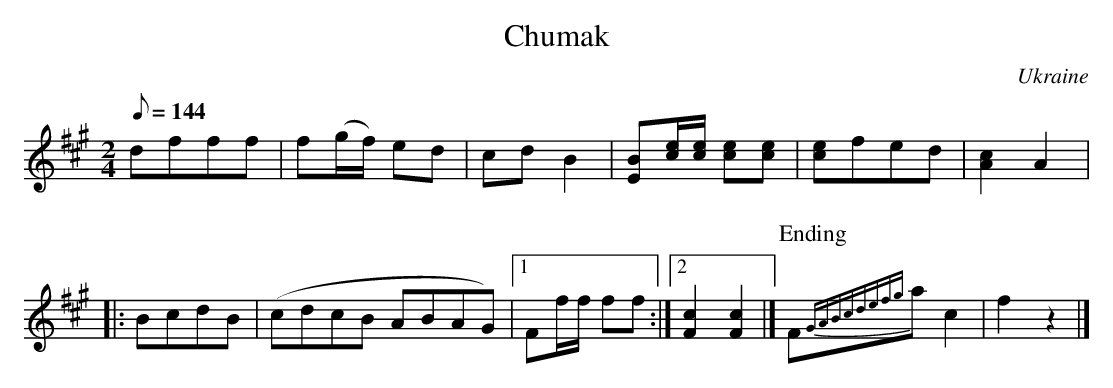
X:1
T:Chumak
L:1/8
M:2/4
O:Ukraine
Q:144
K:F# min
dfff | f(g/2f/2) ed | \
cd B2 | [EB][c/2e/2][c/2e/2] [ce][ce] | \
[ce]fed | [A2c2] A2 |:
BcdB | (cdcB ABAG) \
|1 Ff/2f/2 ff :|2 [F2c2] [F2c2] |] \
P: Ending
F{GABcdefg}a c2 | f2 z2 |]
